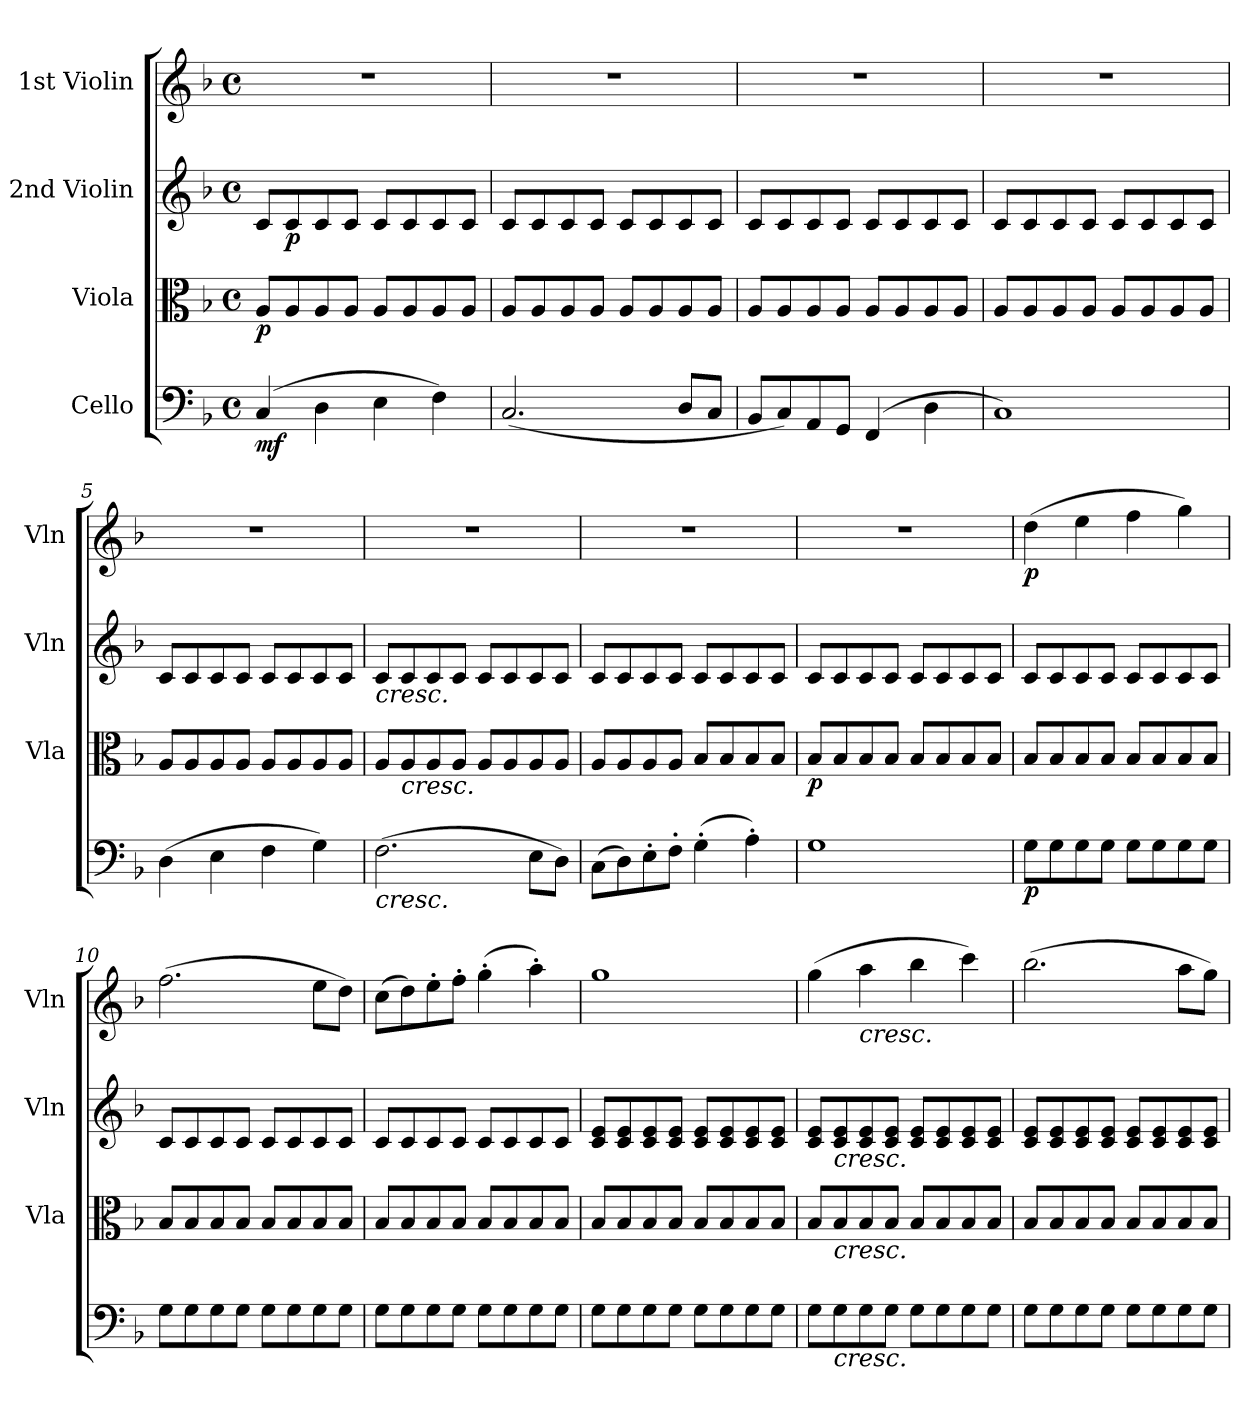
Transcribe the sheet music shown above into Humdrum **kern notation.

**kern	**dynam	**kern	**dynam	**kern	**dynam	**kern	**dynam
*part4	*part4	*part3	*part3	*part2	*part2	*part1	*part1
*staff4	*staff4	*staff3	*staff3	*staff2	*staff2	*staff1	*staff1
*I"Cello	*	*I"Viola	*	*I"2nd Violin	*	*I"1st Violin	*
*	*	*I'Vla	*	*I'Vln	*	*I'Vln	*
*clefF4	*	*clefC3	*	*clefG2	*	*clefG2	*
*k[b-]	*	*k[b-]	*	*k[b-]	*	*k[b-]	*
*F:	*	*F:	*	*F:	*	*F:	*
*M4/4	*	*M4/4	*	*M4/4	*	*M4/4	*
*met(c)	*	*met(c)	*	*met(c)	*	*met(c)	*
=1	=1	=1	=1	=1	=1	=1	=1
!	!LO:DY:b	!	!LO:DY:b	!	!	!	!LO:DY:a
(4C/	mf	8A/L	p	8c/L	.	1r	Allegro
!	!	!	!	!	!LO:DY:b	!	!
.	.	8A/	.	8c/	p	.	.
4D\	.	8A/	.	8c/	.	.	.
.	.	8A/J	.	8c/J	.	.	.
4E\	.	8A/L	.	8c/L	.	.	.
.	.	8A/	.	8c/	.	.	.
4F\)	.	8A/	.	8c/	.	.	.
.	.	8A/J	.	8c/J	.	.	.
=2	=2	=2	=2	=2	=2	=2	=2
(2.C/	.	8A/L	.	8c/L	.	1r	.
.	.	8A/	.	8c/	.	.	.
.	.	8A/	.	8c/	.	.	.
.	.	8A/J	.	8c/J	.	.	.
.	.	8A/L	.	8c/L	.	.	.
.	.	8A/	.	8c/	.	.	.
8D/L	.	8A/	.	8c/	.	.	.
8C/J	.	8A/J	.	8c/J	.	.	.
=3	=3	=3	=3	=3	=3	=3	=3
8BB-/L	.	8A/L	.	8c/L	.	1r	.
8C/)	.	8A/	.	8c/	.	.	.
8AA/	.	8A/	.	8c/	.	.	.
8GG/J	.	8A/J	.	8c/J	.	.	.
(4FF/	.	8A/L	.	8c/L	.	.	.
.	.	8A/	.	8c/	.	.	.
4D\	.	8A/	.	8c/	.	.	.
.	.	8A/J	.	8c/J	.	.	.
=4	=4	=4	=4	=4	=4	=4	=4
1C)	.	8A/L	.	8c/L	.	1r	.
.	.	8A/	.	8c/	.	.	.
.	.	8A/	.	8c/	.	.	.
.	.	8A/J	.	8c/J	.	.	.
.	.	8A/L	.	8c/L	.	.	.
.	.	8A/	.	8c/	.	.	.
.	.	8A/	.	8c/	.	.	.
.	.	8A/J	.	8c/J	.	.	.
=5	=5	=5	=5	=5	=5	=5	=5
(4D\	.	8A/L	.	8c/L	.	1r	.
.	.	8A/	.	8c/	.	.	.
4E\	.	8A/	.	8c/	.	.	.
.	.	8A/J	.	8c/J	.	.	.
4F\	.	8A/L	.	8c/L	.	.	.
.	.	8A/	.	8c/	.	.	.
4G\)	.	8A/	.	8c/	.	.	.
.	.	8A/J	.	8c/J	.	.	.
=6	=6	=6	=6	=6	=6	=6	=6
!	!	!	!	!LO:TX:b:i:t=cresc.	!	!	!
!LO:TX:b:i:t=cresc.	!	!	!	!	!	!	!
(2.F\	.	8A/L	.	8c/L	.	1r	.
!	!	!LO:TX:b:i:t=cresc.	!	!	!	!	!
.	.	8A/	.	8c/	.	.	.
.	.	8A/	.	8c/	.	.	.
.	.	8A/J	.	8c/J	.	.	.
.	.	8A/L	.	8c/L	.	.	.
.	.	8A/	.	8c/	.	.	.
8E\L	.	8A/	.	8c/	.	.	.
8D\J)	.	8A/J	.	8c/J	.	.	.
=7	=7	=7	=7	=7	=7	=7	=7
(8C\L	.	8A/L	.	8c/L	.	1r	.
8D\)	.	8A/	.	8c/	.	.	.
8E'\	.	8A/	.	8c/	.	.	.
8F'\J	.	8A/J	.	8c/J	.	.	.
(4G'\	.	8B-/L	.	8c/L	.	.	.
.	.	8B-/	.	8c/	.	.	.
4A'\)	.	8B-/	.	8c/	.	.	.
.	.	8B-/J	.	8c/J	.	.	.
!!LO:LB:g=z
=8	=8	=8	=8	=8	=8	=8	=8
!	!	!	!LO:DY:b	!	!	!	!
1G	.	8B-/L	p	8c/L	.	1r	.
.	.	8B-/	.	8c/	.	.	.
.	.	8B-/	.	8c/	.	.	.
.	.	8B-/J	.	8c/J	.	.	.
.	.	8B-/L	.	8c/L	.	.	.
.	.	8B-/	.	8c/	.	.	.
.	.	8B-/	.	8c/	.	.	.
.	.	8B-/J	.	8c/J	.	.	.
=9	=9	=9	=9	=9	=9	=9	=9
!	!LO:DY:b	!	!	!	!	!	!LO:DY:b
8G\L	p	8B-/L	.	8c/L	.	(4dd\	p
8G\	.	8B-/	.	8c/	.	.	.
8G\	.	8B-/	.	8c/	.	4ee\	.
8G\J	.	8B-/J	.	8c/J	.	.	.
8G\L	.	8B-/L	.	8c/L	.	4ff\	.
8G\	.	8B-/	.	8c/	.	.	.
8G\	.	8B-/	.	8c/	.	4gg\)	.
8G\J	.	8B-/J	.	8c/J	.	.	.
=10	=10	=10	=10	=10	=10	=10	=10
8G\L	.	8B-/L	.	8c/L	.	(2.ff\	.
8G\	.	8B-/	.	8c/	.	.	.
8G\	.	8B-/	.	8c/	.	.	.
8G\J	.	8B-/J	.	8c/J	.	.	.
8G\L	.	8B-/L	.	8c/L	.	.	.
8G\	.	8B-/	.	8c/	.	.	.
8G\	.	8B-/	.	8c/	.	8ee\L	.
8G\J	.	8B-/J	.	8c/J	.	8dd\J)	.
=11	=11	=11	=11	=11	=11	=11	=11
8G\L	.	8B-/L	.	8c/L	.	(8cc\L	.
8G\	.	8B-/	.	8c/	.	8dd\)	.
8G\	.	8B-/	.	8c/	.	8ee'\	.
8G\J	.	8B-/J	.	8c/J	.	8ff'\J	.
8G\L	.	8B-/L	.	8c/L	.	(4gg'\	.
8G\	.	8B-/	.	8c/	.	.	.
8G\	.	8B-/	.	8c/	.	4aa'\)	.
8G\J	.	8B-/J	.	8c/J	.	.	.
=12	=12	=12	=12	=12	=12	=12	=12
8G\L	.	8B-/L	.	8c/ 8e/L	.	1gg	.
8G\	.	8B-/	.	8c/ 8e/	.	.	.
8G\	.	8B-/	.	8c/ 8e/	.	.	.
8G\J	.	8B-/J	.	8c/ 8e/J	.	.	.
8G\L	.	8B-/L	.	8c/ 8e/L	.	.	.
8G\	.	8B-/	.	8c/ 8e/	.	.	.
8G\	.	8B-/	.	8c/ 8e/	.	.	.
8G\J	.	8B-/J	.	8c/ 8e/J	.	.	.
=13	=13	=13	=13	=13	=13	=13	=13
8G\L	.	8B-/L	.	8c/ 8e/L	.	(4gg\	.
!	!	!	!	!LO:TX:b:i:t=cresc.	!	!	!
!	!	!LO:TX:b:i:t=cresc.	!	!	!	!	!
!LO:TX:b:i:t=cresc.	!	!	!	!	!	!	!
8G\	.	8B-/	.	8c/ 8e/	.	.	.
!	!	!	!	!	!	!LO:TX:b:i:t=cresc.	!
8G\	.	8B-/	.	8c/ 8e/	.	4aa\	.
8G\J	.	8B-/J	.	8c/ 8e/J	.	.	.
8G\L	.	8B-/L	.	8c/ 8e/L	.	4bb-\	.
8G\	.	8B-/	.	8c/ 8e/	.	.	.
8G\	.	8B-/	.	8c/ 8e/	.	4ccc\)	.
8G\J	.	8B-/J	.	8c/ 8e/J	.	.	.
=14	=14	=14	=14	=14	=14	=14	=14
8G\L	.	8B-/L	.	8c/ 8e/L	.	(2.bb-\	.
8G\	.	8B-/	.	8c/ 8e/	.	.	.
8G\	.	8B-/	.	8c/ 8e/	.	.	.
8G\J	.	8B-/J	.	8c/ 8e/J	.	.	.
8G\L	.	8B-/L	.	8c/ 8e/L	.	.	.
8G\	.	8B-/	.	8c/ 8e/	.	.	.
8G\	.	8B-/	.	8c/ 8e/	.	8aa\L	.
8G\J	.	8B-/J	.	8c/ 8e/J	.	8gg\J)	.
=	=	=	=	=	=	=	=
*-	*-	*-	*-	*-	*-	*-	*-
